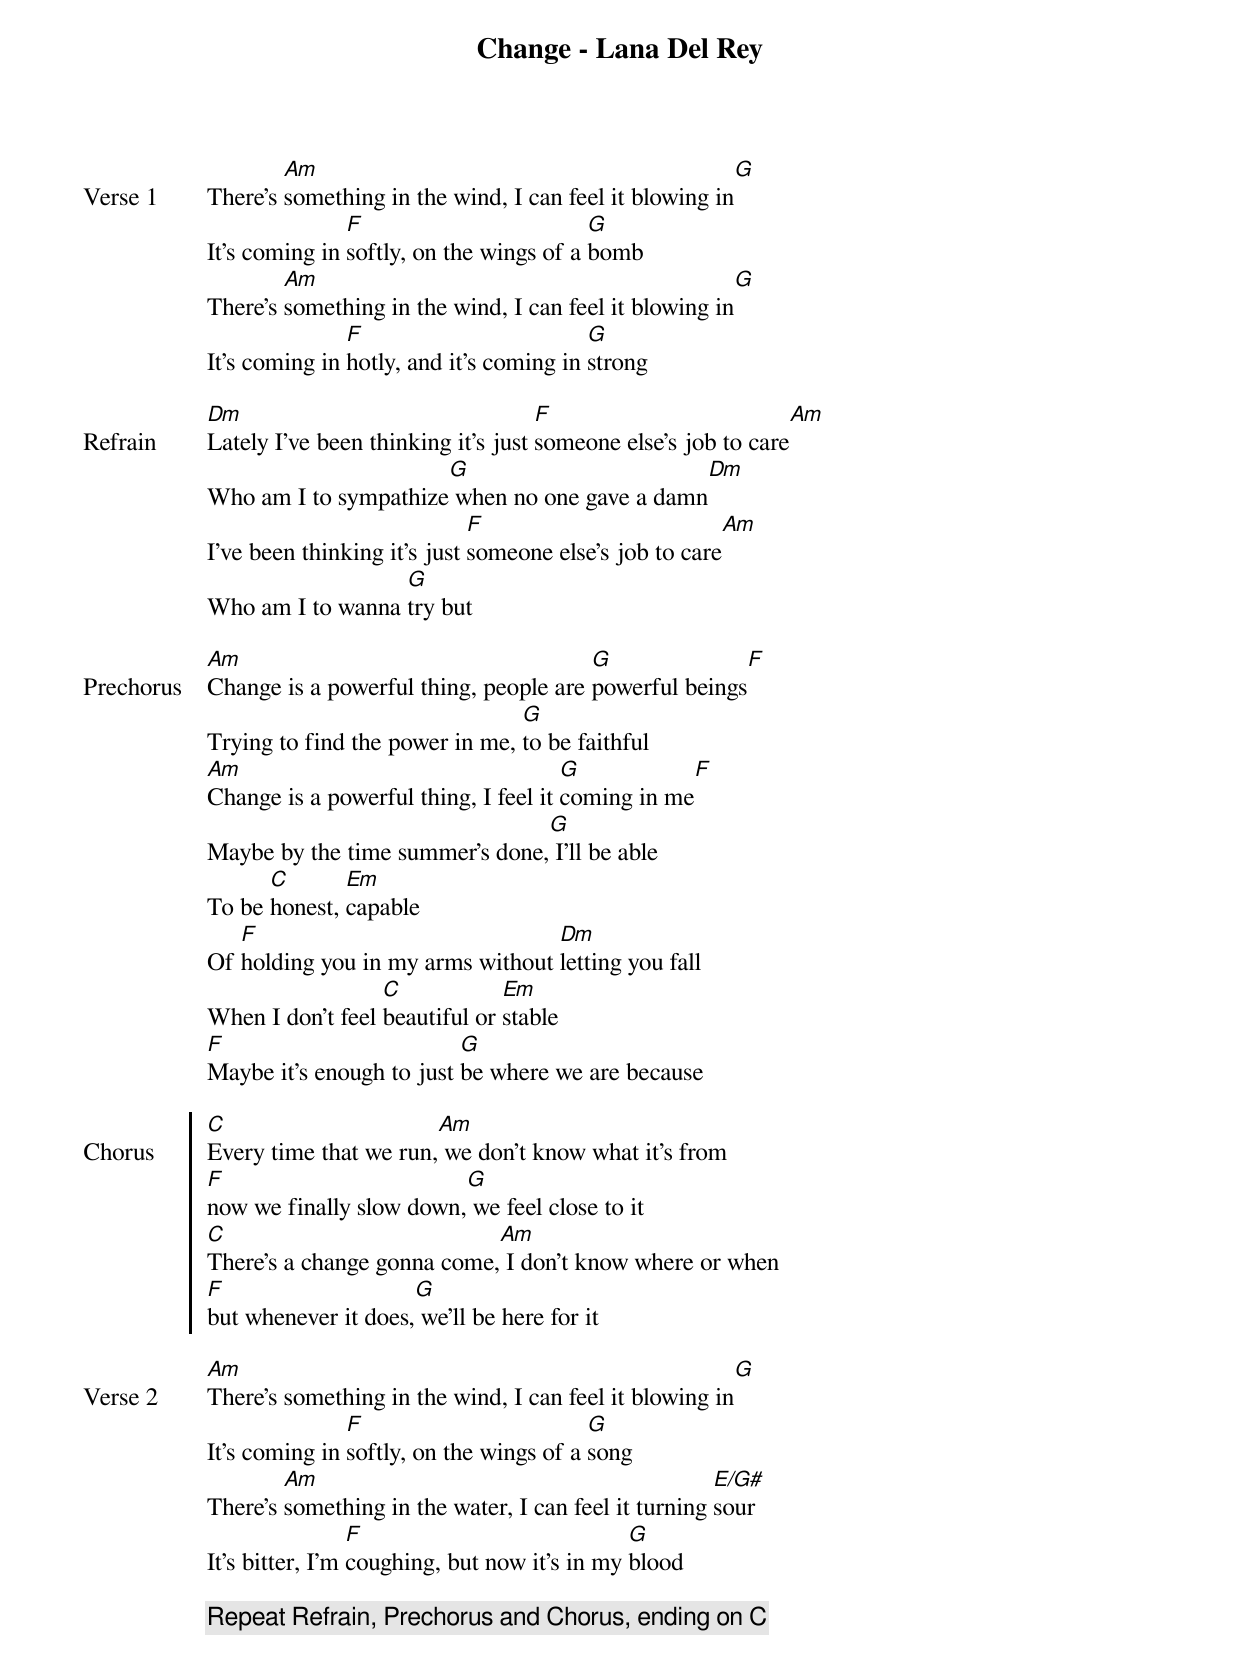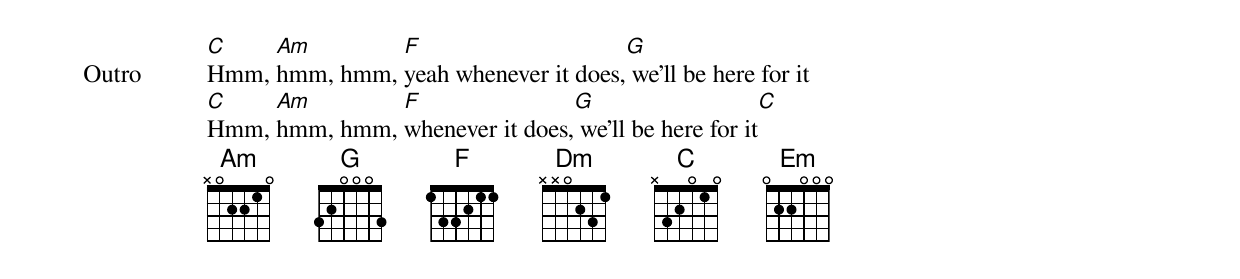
{t:Change - Lana Del Rey}

{start_of_verse:Verse 1}
There's [Am]something in the wind, I can feel it blowing in[G]
It's coming in [F]softly, on the wings of a [G]bomb
There's [Am]something in the wind, I can feel it blowing in[G]
It's coming in [F]hotly, and it's coming in [G]strong
{end_of_verse}

{start_of_refrain:Refrain}
[Dm]Lately I've been thinking it's just [F]someone else's job to care[Am]
Who am I to sympathize[G] when no one gave a damn[Dm]
I've been thinking it's just [F]someone else's job to care[Am]
Who am I to wanna [G]try but
{end_of_refrain}

{start_of_prechorus:Prechorus}
[Am]Change is a powerful thing, people are [G]powerful beings[F]
Trying to find the power in me, [G]to be faithful
[Am]Change is a powerful thing, I feel it [G]coming in me[F]
Maybe by the time summer's done,[G] I'll be able
To be [C]honest, [Em]capable
Of [F]holding you in my arms without [Dm]letting you fall
When I don't feel [C]beautiful or [Em]stable
[F]Maybe it's enough to just [G]be where we are because
{end_of_prechorus}

{start_of_chorus:Chorus}
[C]Every time that we run,[Am] we don't know what it's from
[F]now we finally slow down,[G] we feel close to it
[C]There's a change gonna come,[Am] I don't know where or when
[F]but whenever it does,[G] we'll be here for it
{end_of_chorus}

{start_of_verse:Verse 2}
[Am]There's something in the wind, I can feel it blowing in[G]
It's coming in [F]softly, on the wings of a [G]song
There's [Am]something in the water, I can feel it turning [E/G#]sour
It's bitter, I'm [F]coughing, but now it's in my [G]blood
{end_of_verse}

{comment:Repeat Refrain, Prechorus and Chorus, ending on C}

{start_of_outro:Outro}
[C]Hmm, [Am]hmm, hmm, [F]yeah whenever it does,[G] we'll be here for it
[C]Hmm, [Am]hmm, hmm, [F]whenever it does,[G] we'll be here for it[C]
{end_of_outro}
